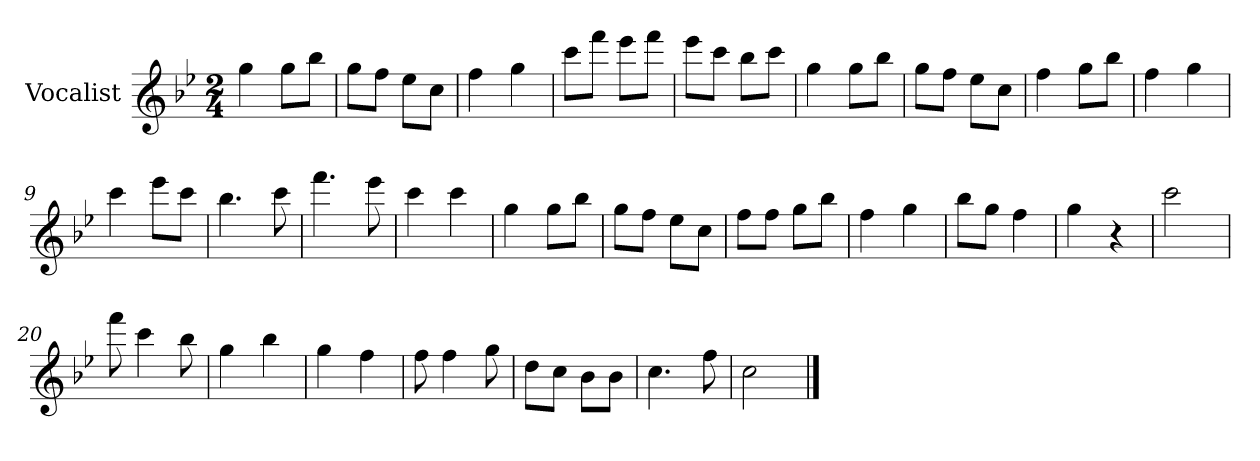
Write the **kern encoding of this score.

**kern
*part1
*staff1
*I"Vocalist
*k[b-e-]
*B-:
*M2/4
=
4gg
8ggL
8bb-J
=1
8ggL
8ffJ
8ee-L
8ccJ
=2
4ff
4gg
=3
8cccL
8fffJ
8eee-L
8fffJ
=4
8eee-L
8cccJ
8bb-L
8cccJ
=5
4gg
8ggL
8bb-J
=6
8ggL
8ffJ
8ee-L
8ccJ
=7
4ff
8ggL
8bb-J
=8
4ff
4gg
=9
4ccc
8eee-L
8cccJ
=10
4.bb-
8ccc
=11
4.fff
8eee-
=12
4ccc
4ccc
=13
4gg
8ggL
8bb-J
=14
8ggL
8ffJ
8ee-L
8ccJ
=15
8ffL
8ffJ
8ggL
8bb-J
=16
4ff
4gg
=17
8bb-L
8ggJ
4ff
=18
4gg
4r
=19
2ccc
=20
8fff
4ccc
8bb-
=21
4gg
4bb-
=22
4gg
4ff
=23
8ff
4ff
8gg
=24
8ddL
8ccJ
8b-L
8b-J
=25
4.cc
8ff
=26
2cc
==
*-
